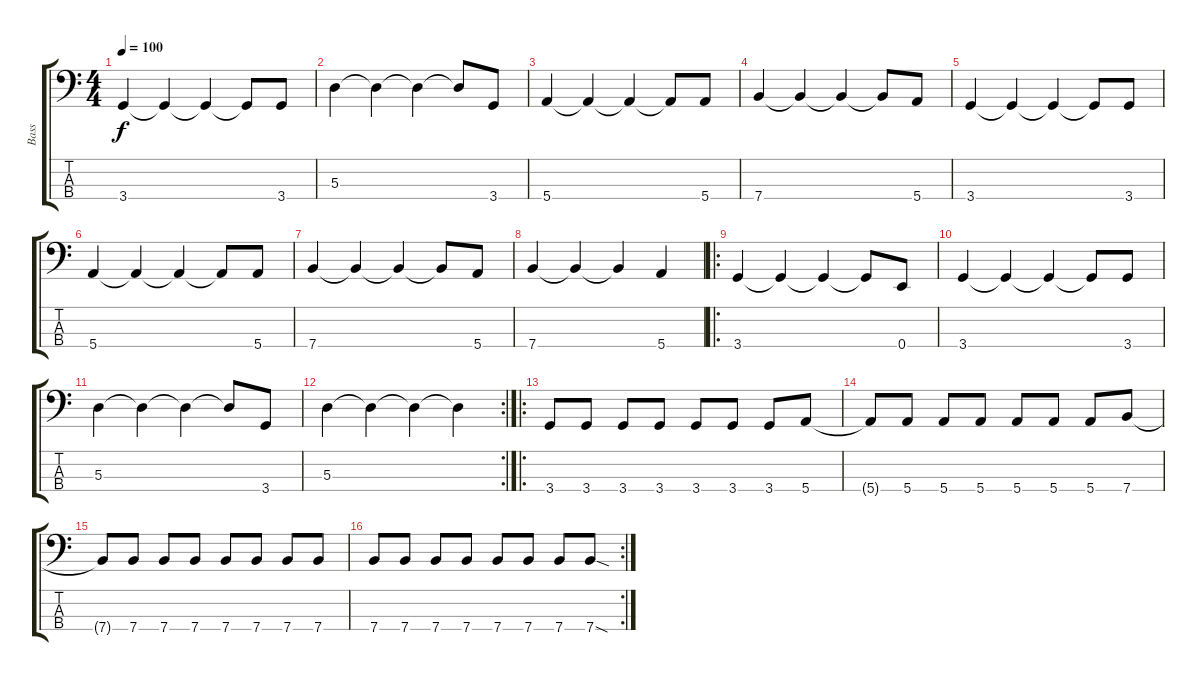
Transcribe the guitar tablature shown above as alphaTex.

\track ("Bass" "Bass") {instrument electricbassfinger}
\staff {score tabs}
\tuning (G2 D2 A1 E1) {hide}
\ts (4 4)
\tempo 100
\clef f4
\ks c
3.4.4{dy f} 3.4{t}.4 3.4{t}.4 3.4{t}.8 3.4.8 |
5.3.4 5.3{t}.4 5.3{t}.4 5.3{t}.8 3.4.8 |
5.4.4 5.4{t}.4 5.4{t}.4 5.4{t}.8 5.4.8 |
7.4.4 7.4{t}.4 7.4{t}.4 7.4{t}.8 5.4.8 |
3.4.4 3.4{t}.4 3.4{t}.4 3.4{t}.8 3.4.8 |
5.4.4 5.4{t}.4 5.4{t}.4 5.4{t}.8 5.4.8 |
7.4.4 7.4{t}.4 7.4{t}.4 7.4{t}.8 5.4.8 |
7.4.4 7.4{t}.4 7.4{t}.4 5.4.4 |
\ro
3.4.4 3.4{t}.4 3.4{t}.4 3.4{t}.8 0.4.8 |
3.4.4 3.4{t}.4 3.4{t}.4 3.4{t}.8 3.4.8 |
5.3.4 5.3{t}.4 5.3{t}.4 5.3{t}.8 3.4.8 |
\rc 2
5.3.4 5.3{t}.4 5.3{t}.4 5.3{t}.4 |
\ro
3.4.8 3.4.8 3.4.8 3.4.8 3.4.8 3.4.8 3.4.8 5.4.8 |
5.4{t}.8 5.4.8 5.4.8 5.4.8 5.4.8 5.4.8 5.4.8 7.4.8 |
7.4{t}.8 7.4.8 7.4.8 7.4.8 7.4.8 7.4.8 7.4.8 7.4.8 |
\rc 2
7.4.8 7.4.8 7.4.8 7.4.8 7.4.8 7.4.8 7.4.8 7.4{sod}.8
